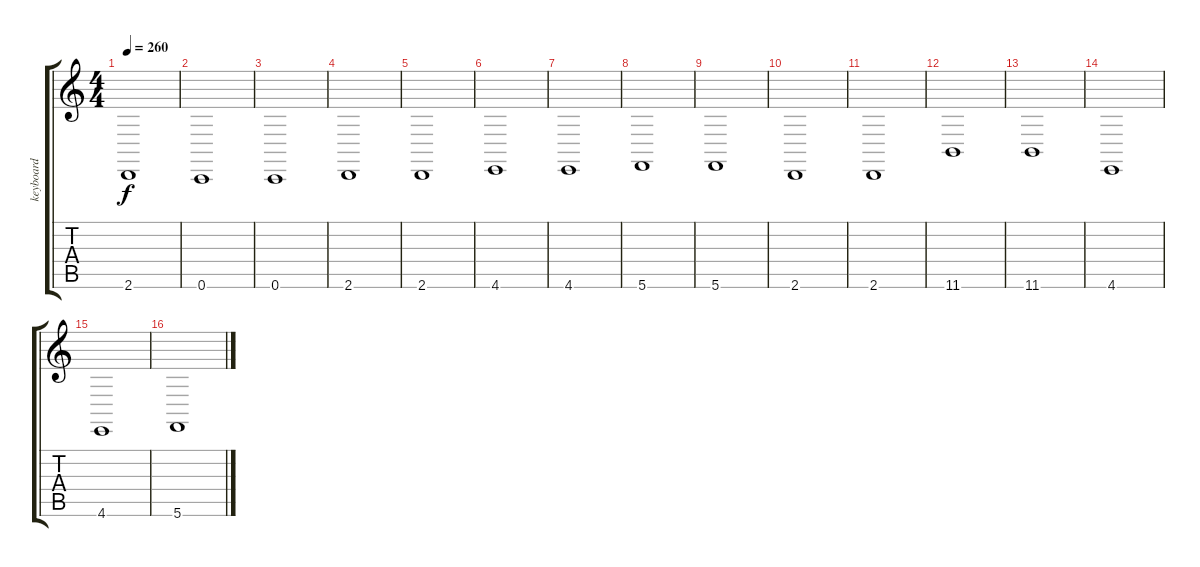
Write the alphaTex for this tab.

\track ("keyboard" "keyboard") {instrument harmonica}
\staff {score tabs}
\tuning (E4 B3 G3 D3 A2 C2) {hide}
\ts (4 4)
\tempo 260
\clef g2
\ks c
2.6.1{dy f} |
0.6.1 |
0.6.1 |
2.6.1 |
2.6.1 |
4.6.1 |
4.6.1 |
5.6.1 |
5.6.1 |
2.6.1 |
2.6.1 |
11.6.1 |
11.6.1 |
4.6.1 |
4.6.1 |
5.6.1
